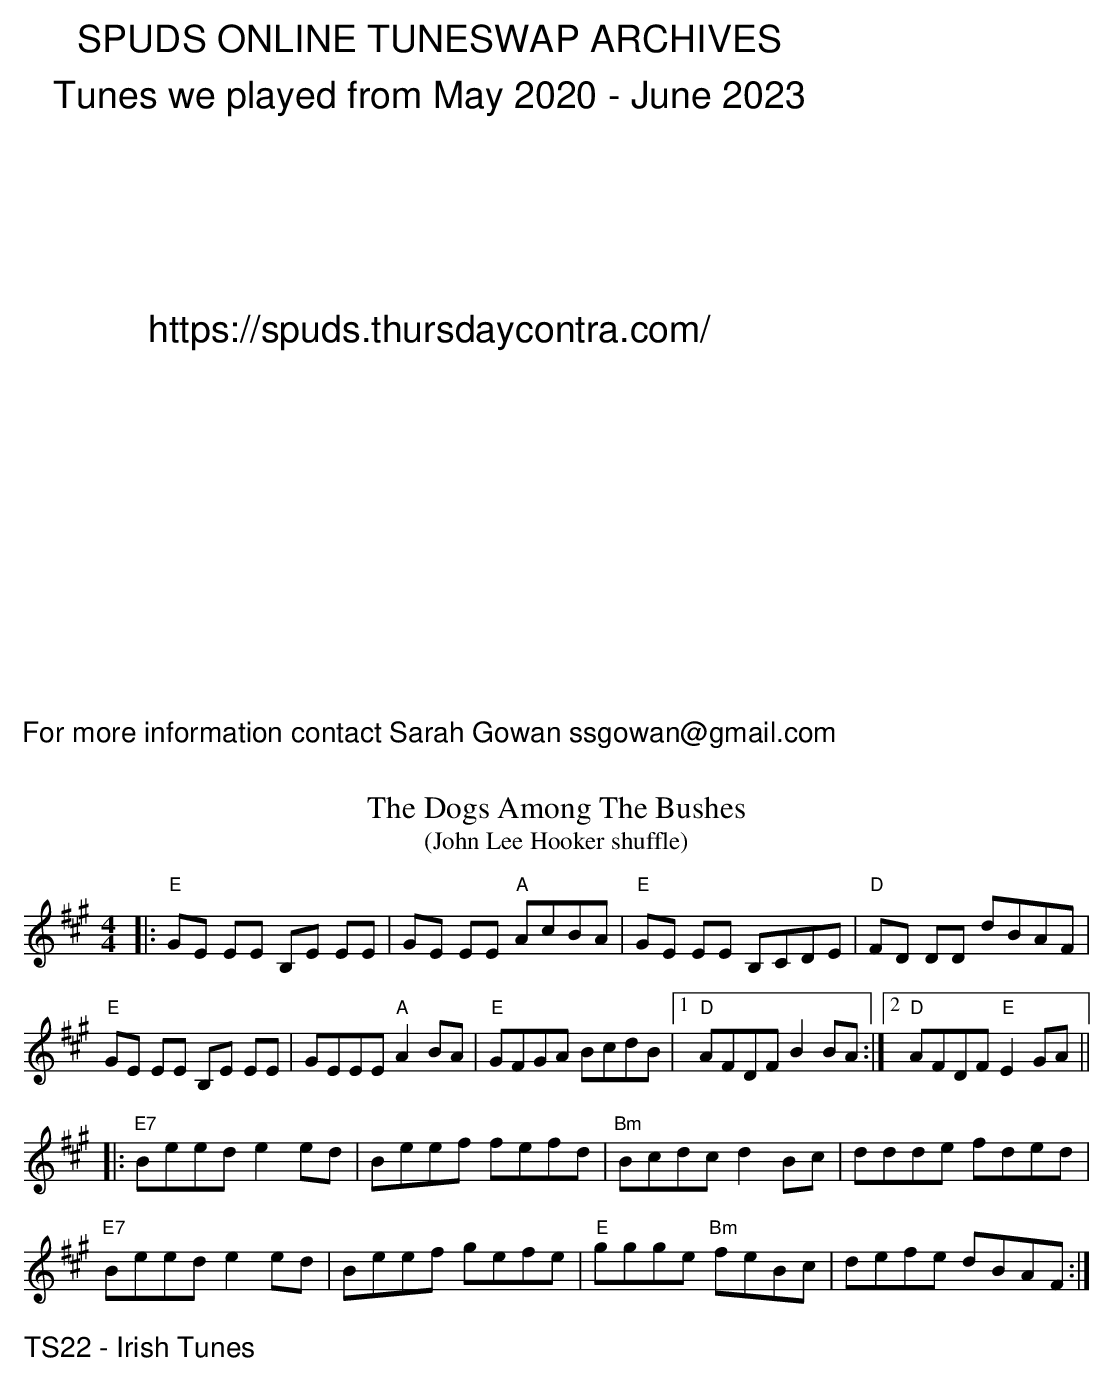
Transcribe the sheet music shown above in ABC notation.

X:1
T:Dogs Among The Bushes, The
T:(John Lee Hooker shuffle)
M:4/4
L:1/8
K:Emix
|:"E"GE EE B,E EE|GE EE "A"AcBA|"E"GE EE B,CDE|"D"FD DD dBAF|
"E"GE EE B,E EE|GEEE "A"A2BA|"E"GFGA BcdB|[1 "D"AFDF B2BA:|[2 "D"AFDF "E"E2 GA||
|:"E7"Beed e2 ed|Beef fefd|"Bm"Bcdc d2Bc|ddde fded|
"E7"Beed e2ed|Beef gefe|"E"ggge "Bm"feBc|defe dBAF:|]
